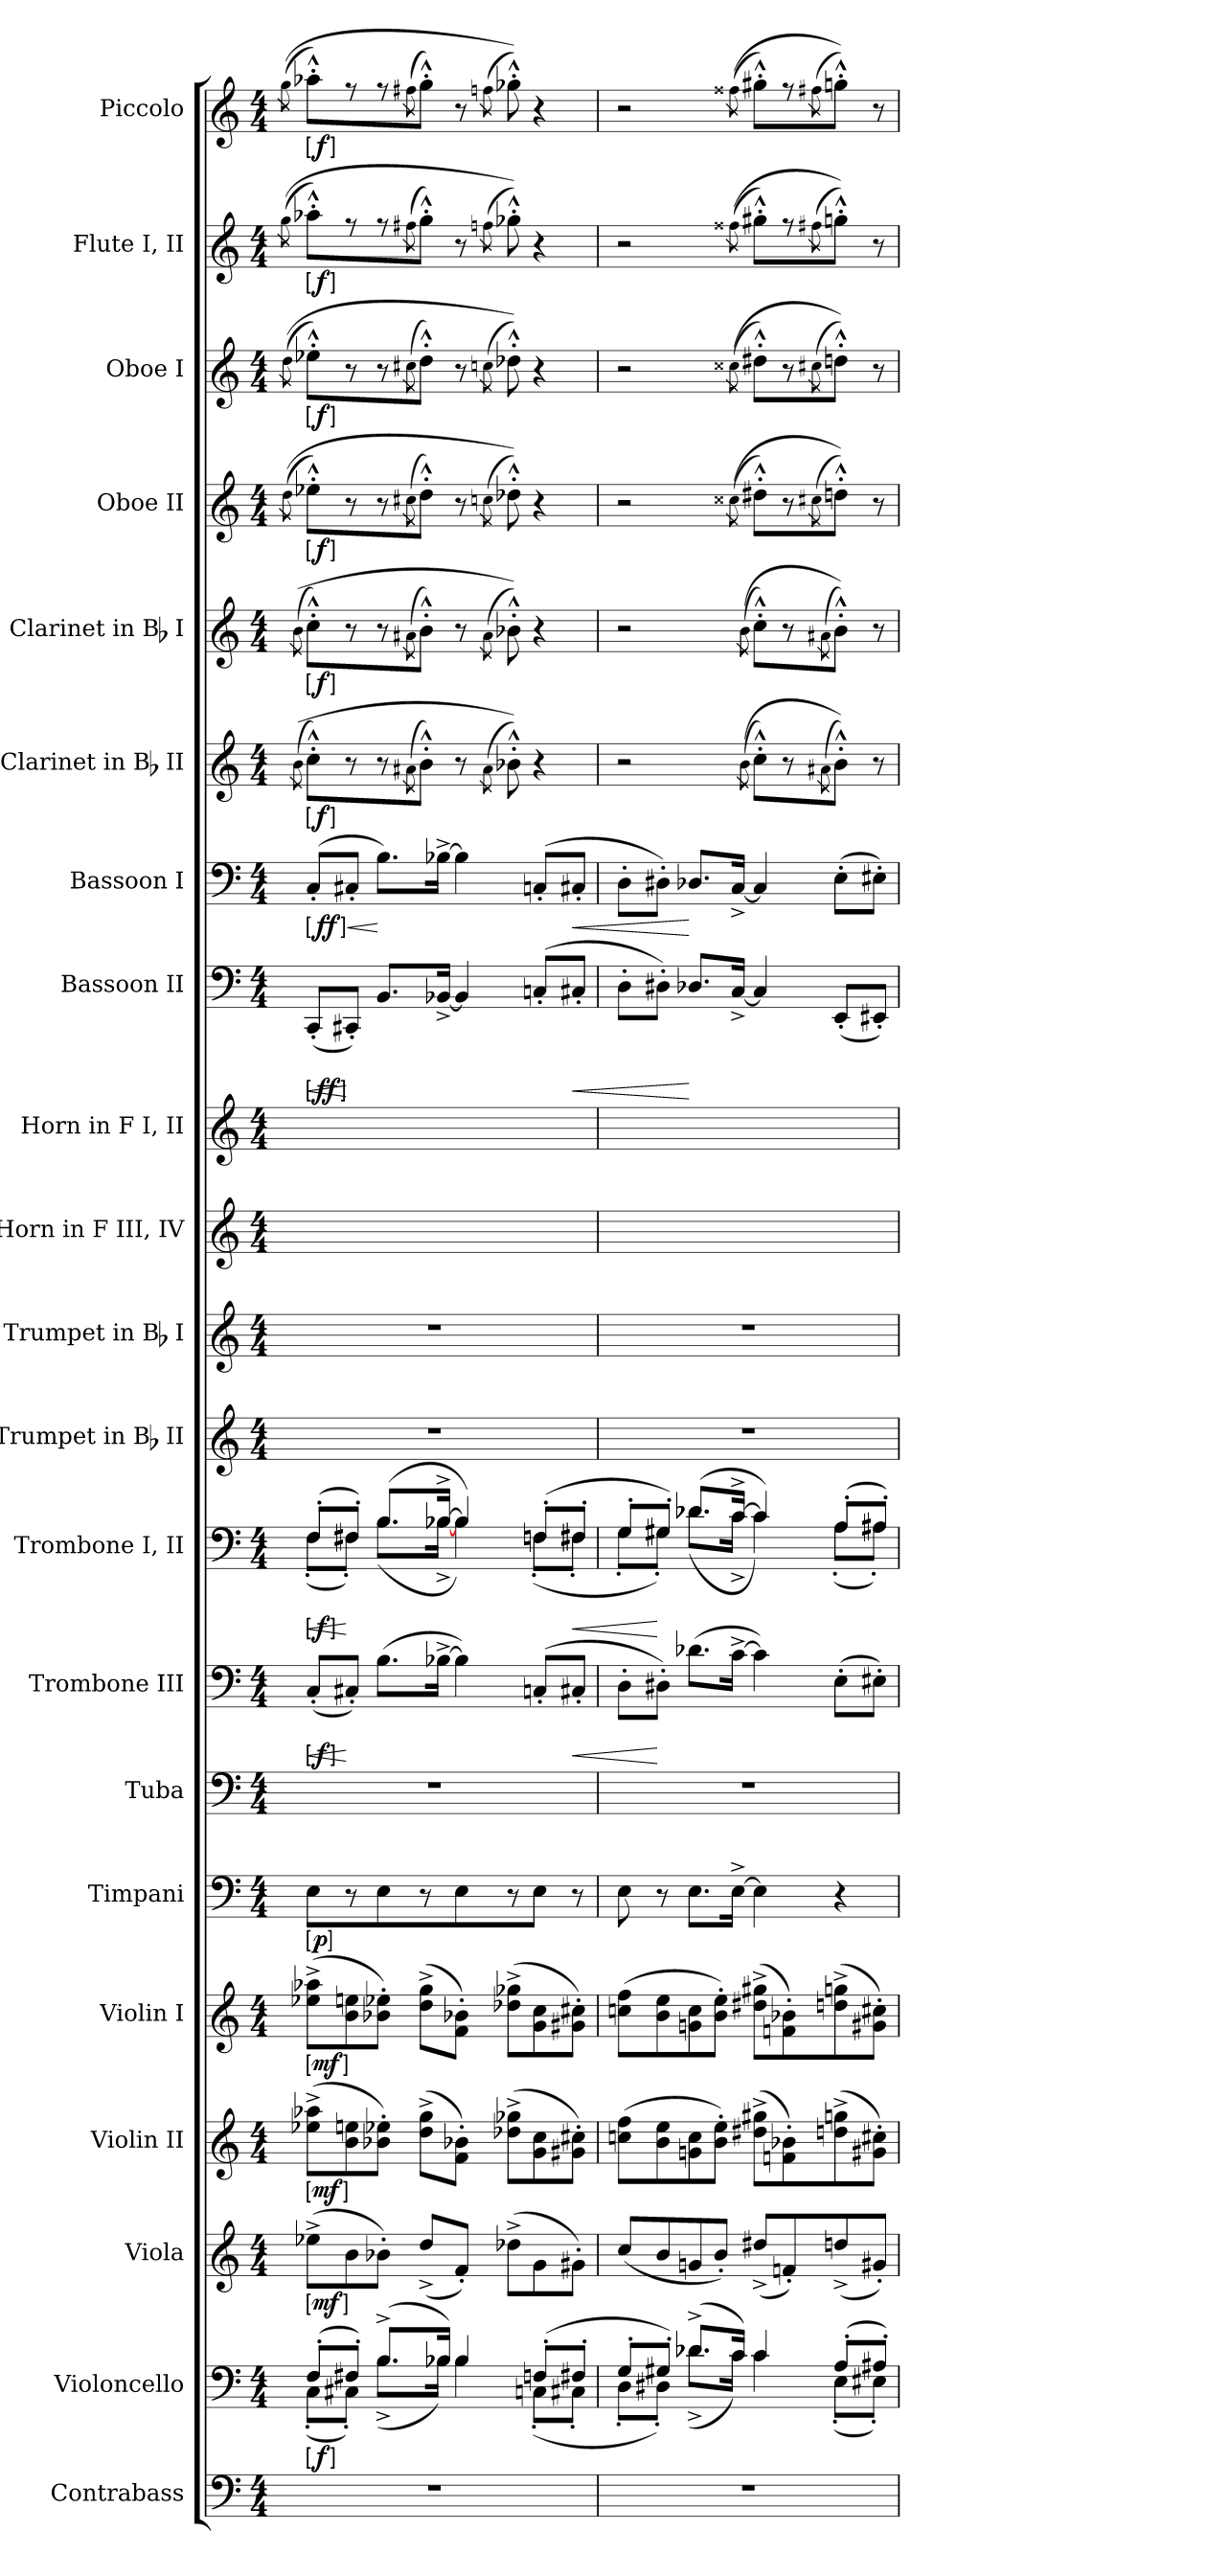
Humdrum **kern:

**kern	**kern	**dynam	**kern	**dynam	**kern	**dynam	**kern	**dynam	**kern	**dynam	**kern	**kern	**dynam	**kern	**dynam	**kern	**kern	**kern	**kern	**kern	**dynam	**kern	**dynam	**kern	**dynam	**kern	**dynam	**kern	**dynam	**kern	**dynam	**kern	**dynam	**kern	**dynam
*part21	*part20	*part20	*part19	*part19	*part18	*part18	*part17	*part17	*part16	*part16	*part15	*part14	*part14	*part13	*part13	*part12	*part11	*part10	*part9	*part8	*part8	*part7	*part7	*part6	*part6	*part5	*part5	*part4	*part4	*part3	*part3	*part2	*part2	*part1	*part1
*staff21	*staff20	*staff20	*staff19	*staff19	*staff18	*staff18	*staff17	*staff17	*staff16	*staff16	*staff15	*staff14	*staff14	*staff13	*staff13	*staff12	*staff11	*staff10	*staff9	*staff8	*staff8	*staff7	*staff7	*staff6	*staff6	*staff5	*staff5	*staff4	*staff4	*staff3	*staff3	*staff2	*staff2	*staff1	*staff1
*I"Contrabass	*I"Violoncello	*	*I"Viola	*	*I"Violin II	*	*I"Violin I	*	*I"Timpani	*	*I"Tuba	*I"Trombone III	*	*I"Trombone I, II	*	*I"Trumpet in Bb II	*I"Trumpet in Bb I	*I"Horn in F III, IV	*I"Horn in F I, II	*I"Bassoon II	*	*I"Bassoon I	*	*I"Clarinet in Bb II	*	*I"Clarinet in Bb I	*	*I"Oboe II	*	*I"Oboe I	*	*I"Flute I, II	*	*I"Piccolo	*
*I'Cb.	*I'Vc.	*	*I'Vla.	*	*I'Vln. II	*	*I'Vln. I	*	*I'Timp.	*	*I'Tba.	*	*	*I'Tbn. I	*	*I'Tpt.	*I'Tpt.	*I'Hn.	*I'Hn.	*I'Bsn.	*	*I'Bsn.	*	*I'Cl.	*	*I'Cl.	*	*I'Ob.	*	*I'Ob.	*	*I'Fl.	*	*I'Picc.	*
*clefF4	*clefF4	*	*clefG2	*	*clefG2	*	*clefG2	*	*clefF4	*	*clefF4	*clefF4	*	*clefF4	*	*clefG2	*clefG2	*clefG2	*clefG2	*clefF4	*	*clefF4	*	*clefG2	*	*clefG2	*	*clefG2	*	*clefG2	*	*clefG2	*	*clefG2	*
*ITrd7c12	*	*	*	*	*	*	*	*	*	*	*	*	*	*	*	*ITrd1c2	*ITrd1c2	*ITrd4c7	*ITrd4c7	*	*	*	*	*ITrd1c2	*	*ITrd1c2	*	*	*	*	*	*	*	*ITrd-7c-12	*
*k[]	*k[]	*	*k[]	*	*k[]	*	*k[]	*	*k[]	*	*k[]	*k[]	*	*k[]	*	*k[b-e-]	*k[b-e-]	*k[b-]	*k[b-]	*k[]	*	*k[]	*	*k[b-e-]	*	*k[b-e-]	*	*k[]	*	*k[]	*	*k[]	*	*k[]	*
*M4/4	*M4/4	*	*M4/4	*	*M4/4	*	*M4/4	*	*M4/4	*	*M4/4	*M4/4	*	*M4/4	*	*M4/4	*M4/4	*M4/4	*M4/4	*M4/4	*	*M4/4	*	*M4/4	*	*M4/4	*	*M4/4	*	*M4/4	*	*M4/4	*	*M4/4	*
=1	=1	=1	=1	=1	=1	=1	=1	=1	=1	=1	=1	=1	=1	=1	=1	=1	=1	=1	=1	=1	=1	=1	=1	=1	=1	=1	=1	=1	=1	=1	=1	=1	=1	=1	=1
.	.	.	.	.	.	.	.	.	.	.	.	.	.	.	.	.	.	.	.	.	.	.	.	((8qa\	.	((8qa\	.	((8qdd\	.	((8qdd\	.	((8qgg\	.	((8qggg\	.
*	*^	*	*	*	*	*	*	*	*	*	*	*	*	*	*	*	*	*	*	*	*	*	*	*	*	*	*	*	*	*	*	*	*	*	*
!	!	!	!LO:DY:ed=brack	!	!LO:DY:ed=brack	!	!LO:DY:ed=brack	!	!LO:DY:ed=brack	!	!LO:DY:ed=brack	!	!	!LO:HP:b	!	!LO:HP:b	!	!	!	!	!	!LO:HP:b	!	!LO:HP:b	!	!	!	!	!	!	!	!	!	!	!	!
*	*	*	*	*	*	*	*	*	*	*	*	*	*	*	*^	*	*	*	*	*	*	*	*	*	*	*	*	*	*	*	*	*	*	*	*	*
!	!	!	!	!	!	!	!	!	!	!	!	!	!	!LO:DY:n=1:ed=brack	!	!	!LO:DY:n=1:ed=brack	!	!	!	!	!	!LO:DY:n=1:ed=brack	!	!LO:DY:n=1:ed=brack	!	!LO:DY:ed=brack	!	!LO:DY:ed=brack	!	!LO:DY:ed=brack	!	!LO:DY:ed=brack	!	!LO:DY:ed=brack	!	!LO:DY:ed=brack
1r	(8F'L	(8C'L	f	(8ee-X^L	mf	(8ee-X^ 8aa-X^L	mf	(8ee-X^ 8aa-X^L	mf	8EL	p	1r	(8C'L	< f	(8F'L	(8F'L	< f	1r	1r	8ryy	1ryy	(8CC'L	< ff	(8C'L	< ff	8b-'^^L)	f	8b-'^^L)	f	8ee-X'^^L)	f	8ee-X'^^L)	f	8aa-X'^^L)	f	8aaa-X'^^L)	f
.	8F#X'J)	8C#X'J)	.	8b	.	8b 8een	.	8b 8een	.	8r	.	.	8C#X'J)	[	8F#X'J)	8F#X'J)	[	.	.	8ryy	.	8CC#X'J)	[	8C#X'J	.	8r	.	8r	.	8r	.	8r	.	8r	.	8r	.
.	(8.B^L	(8.B^L	.	8b-X'J)	.	8b-X' 8ee-X'J)	.	8b-X' 8ee-X'J)	.	8E	.	.	(8.BL	.	(8.BL	(8.BL	.	.	.	8.ryy	.	8.BBL	.	8.BL)	[	8r	.	8r	.	8r	.	8r	.	8r	.	8r	.
.	.	.	.	.	.	.	.	.	.	.	.	.	.	.	.	.	.	.	.	.	.	.	.	.	.	(8qg#X\	.	(8qg#X\	.	(8qcc#X\	.	(8qcc#X\	.	(8qff#X\	.	(8qfff#X\	.
.	.	.	.	(8dd^L	.	(8dd^ 8gg^L	.	(8dd^ 8gg^L	.	8r	.	.	.	.	.	.	.	.	.	.	.	.	.	.	.	8a'^^J)	.	8a'^^J)	.	8dd'^^J)	.	8dd'^^J)	.	8gg'^^J)	.	8ggg'^^J)	.
.	16B-XJk)	16B-XJk)	.	.	.	.	.	.	.	.	.	.	[16B-X^Jk	.	[16B-X^Jk	[16B-X^Jk	.	.	.	16ryy	.	[16BB-X^Jk	.	[16B-X^Jk	.	.	.	.	.	.	.	.	.	.	.	.	.
.	4B-	4B-	.	8f'J)	.	8f' 8b-X'J)	.	8f' 8b-X'J)	.	8E	.	.	4B-])	.	4B-])	4B-)	.	.	.	4ryy	.	4BB-]	.	4B-]	.	8r	.	8r	.	8r	.	8r	.	8r	.	8r	.
.	.	.	.	.	.	.	.	.	.	.	.	.	.	.	.	.	.	.	.	.	.	.	.	.	.	(8qg#\	.	(8qg#\	.	(8qccn\	.	(8qccn\	.	(8qffn\	.	(8qfffn\	.
.	.	.	.	(8dd-X^L	.	(8dd-X^ 8gg-X^L	.	(8dd-X^ 8gg-X^L	.	8r	.	.	.	.	.	.	.	.	.	.	.	.	.	.	.	8a-X'^^))	.	8a-X'^^))	.	8dd-X'^^))	.	8dd-X'^^))	.	8gg-X'^^))	.	8ggg-X'^^))	.
.	(8Fn'L	(8Cn'L	.	8g	.	8g 8cc	.	8g 8cc	.	8EJ	.	.	(8Cn'L	.	(8Fn'L	(8Fn'L	.	.	.	8ryy	.	(8Cn'L	.	(8Cn'L	.	4r	.	4r	.	4r	.	4r	.	4r	.	4r	.
!	!	!	!	!	!	!	!	!	!	!	!	!	!	!LO:HP:b	!	!	!LO:HP:b	!	!	!	!	!	!LO:HP:b	!	!LO:HP:b	!	!	!	!	!	!	!	!	!	!	!	!
.	8F#X'J	8C#X'J	.	8g#X'J)	.	8g#X' 8cc#X'J)	.	8g#X' 8cc#X'J)	.	8r	.	.	8C#X'J	<	8F#X'J	8F#X'J	<	.	.	8ryy	.	8C#X'J	<	8C#X'J	<	.	.	.	.	.	.	.	.	.	.	.	.
=2	=2	=2	=2	=2	=2	=2	=2	=2	=2	=2	=2	=2	=2	=2	=2	=2	=2	=2	=2	=2	=2	=2	=2	=2	=2	=2	=2	=2	=2	=2	=2	=2	=2	=2	=2	=2	=2
1r	8G'L	8D'L	.	(8ccL	.	(8ccn 8ffL	.	(8ccn 8ffL	.	8E	.	1r	8D'L	.	8G'L	8G'L	.	1r	1r	8ryy	1ryy	8D'L	.	8D'L	.	2r	.	2r	.	2r	.	2r	.	2r	.	2r	.
.	8G#X'J)	8D#X'J)	.	8b	.	8b 8ee	.	8b 8ee	.	8r	.	.	8D#X'J)	[	8G#X'J)	8G#X'J)	[	.	.	8ryy	.	8D#X'J)	.	8D#X'J)	.	.	.	.	.	.	.	.	.	.	.	.	.
.	(8.d-X^L	(8.d-X^L	.	8gn	.	8gn 8cc	.	8gn 8cc	.	8.EL	.	.	(8.d-XL	.	(8.d-XL	(8.d-XL	.	.	.	8.ryy	.	8.D-XL	[	8.D-XL	[	.	.	.	.	.	.	.	.	.	.	.	.
.	.	.	.	8b'J)	.	8b' 8ee'J)	.	8b' 8ee'J)	.	.	.	.	.	.	.	.	.	.	.	.	.	.	.	.	.	.	.	.	.	.	.	.	.	.	.	.	.
.	16cJk)	16cJk)	.	.	.	.	.	.	.	[16E^Jk	.	.	[16c^Jk	.	[16c^Jk	16c^Jk	.	.	.	16ryy	.	[16C^Jk	.	[16C^Jk	.	.	.	.	.	.	.	.	.	.	.	.	.
.	.	.	.	.	.	.	.	.	.	.	.	.	.	.	.	.	.	.	.	.	.	.	.	.	.	((8qa\	.	((8qa\	.	((8qcc##X\	.	((8qcc##X\	.	((8qff##X\	.	((8qfff##X\	.
.	4c	4c	.	(8dd#X^L	.	(8dd#X^ 8gg#X^L	.	(8dd#X^ 8gg#X^L	.	4E]	.	.	4c])	.	4c])	4c)	.	.	.	4ryy	.	4C]	.	4C]	.	8b-'^^L)	.	8b-'^^L)	.	8dd#X'^^L)	.	8dd#X'^^L)	.	8gg#X'^^L)	.	8ggg#X'^^L)	.
.	.	.	.	8fn')	.	8fn' 8b-X')	.	8fn' 8b-X')	.	.	.	.	.	.	.	.	.	.	.	.	.	.	.	.	.	8r	.	8r	.	8r	.	8r	.	8r	.	8r	.
.	.	.	.	.	.	.	.	.	.	.	.	.	.	.	.	.	.	.	.	.	.	.	.	.	.	(8qg#X\	.	(8qg#X\	.	(8qcc#X\	.	(8qcc#X\	.	(8qff#X\	.	(8qfff#X\	.
.	(8A'L	(8E'L	.	(8ddn^	.	(8ddn^ 8ggn^	.	(8ddn^ 8ggn^	.	4r	.	.	(8E'L	.	(8A'L	(8A'L	.	.	.	8ryy	.	(8EE'L	.	(8E'L	.	8a'^^J))	.	8a'^^J))	.	8ddn'^^J))	.	8ddn'^^J))	.	8ggn'^^J))	.	8gggn'^^J))	.
.	8A#X'J)	8E#X'J)	.	8g#X'J)	.	8g#X' 8cc#X'J)	.	8g#X' 8cc#X'J)	.	.	.	.	8E#X'J)	.	8A#X'J)	8A#X'J)	.	.	.	8ryy	.	8EE#X'J)	.	8E#X'J)	.	8r	.	8r	.	8r	.	8r	.	8r	.	8r	.
*	*v	*v	*	*	*	*	*	*	*	*	*	*	*	*	*v	*v	*	*	*	*	*	*	*	*	*	*	*	*	*	*	*	*	*	*	*	*	*
=	=	=	=	=	=	=	=	=	=	=	=	=	=	=	=	=	=	=	=	=	=	=	=	=	=	=	=	=	=	=	=	=	=	=	=
*-	*-	*-	*-	*-	*-	*-	*-	*-	*-	*-	*-	*-	*-	*-	*-	*-	*-	*-	*-	*-	*-	*-	*-	*-	*-	*-	*-	*-	*-	*-	*-	*-	*-	*-	*-
